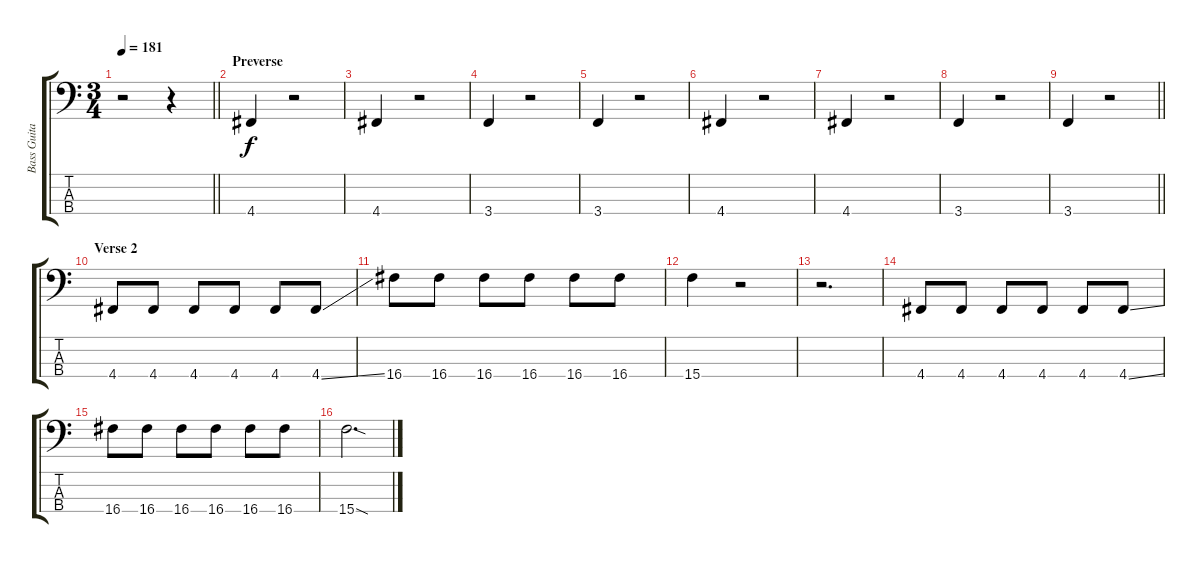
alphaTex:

\track ("Bass Guitar" "Bass Guita") {instrument electricbassfinger}
\staff {score tabs}
\tuning (G2 D2 A1 D1) {hide}
\ts (3 4)
\tempo 181
\clef f4
\barLineRight lightlight
\ks c
r.2{dy f} r.4 |
\section ("" "Preverse")
4.4.4 r.2 |
4.4.4 r.2 |
3.4.4 r.2 |
3.4.4 r.2 |
4.4.4 r.2 |
4.4.4 r.2 |
3.4.4 r.2 |
\barLineRight lightlight
3.4.4 r.2 |
\section ("" "Verse 2")
4.4.8 4.4.8 4.4.8 4.4.8 4.4.8 4.4{ss}.8 |
16.4.8 16.4.8 16.4.8 16.4.8 16.4.8 16.4.8 |
15.4.4 r.2 |
r.2{d} |
4.4.8 4.4.8 4.4.8 4.4.8 4.4.8 4.4{ss}.8 |
16.4.8 16.4.8 16.4.8 16.4.8 16.4.8 16.4.8 |
15.4{sod}.2{d}
